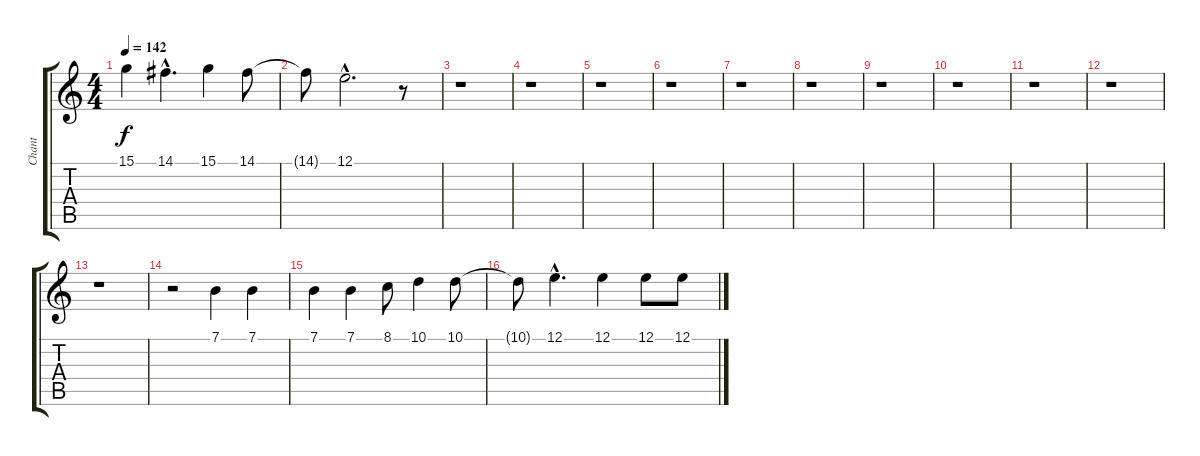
\track ("Chant" "Chant") {instrument shakuhachi}
\staff {score tabs}
\tuning (E4 B3 G3 D3 A2 E2) {hide}
\ts (4 4)
\tempo 142
\clef g2
\ks c
15.1.4{dy f} 14.1{hac}.4{d} 15.1.4 14.1.8 |
14.1{t}.8 12.1{hac}.2{d} r.8 |
r.1 |
r.1 |
r.1 |
r.1 |
r.1 |
r.1 |
r.1 |
r.1 |
r.1 |
r.1 |
r.1 |
r.2 7.1.4 7.1.4 |
7.1.4 7.1.4 8.1.8 10.1.4 10.1.8 |
10.1{t}.8 12.1{hac}.4{d} 12.1.4 12.1.8 12.1.8
